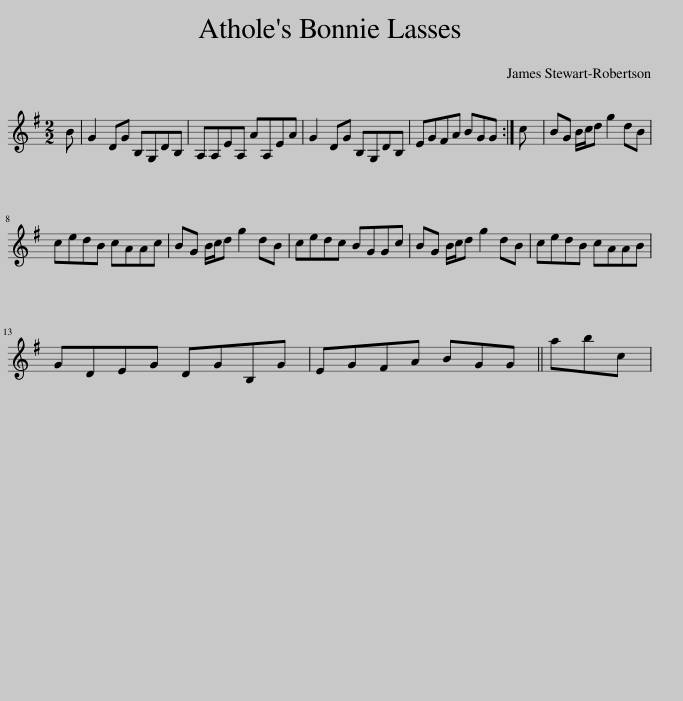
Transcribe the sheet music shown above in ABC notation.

X:1
L:1/8
M:2/2
I:linebreak $
K:G
V:1 treble
V:1
 B | G2 DG B,G,DB, | A,A,EA, AA,EA | G2 DG B,G,DB, | EGFA BGG :| %5
 c | BG B/c/d g2 dB |$ cedB cAAc | BG B/c/d g2 dB | cedc BGGc | %10
 BG B/c/d g2 dB | cedB cAAB |$ GDEG DGB,G | EGFA BGG || abc | %15
